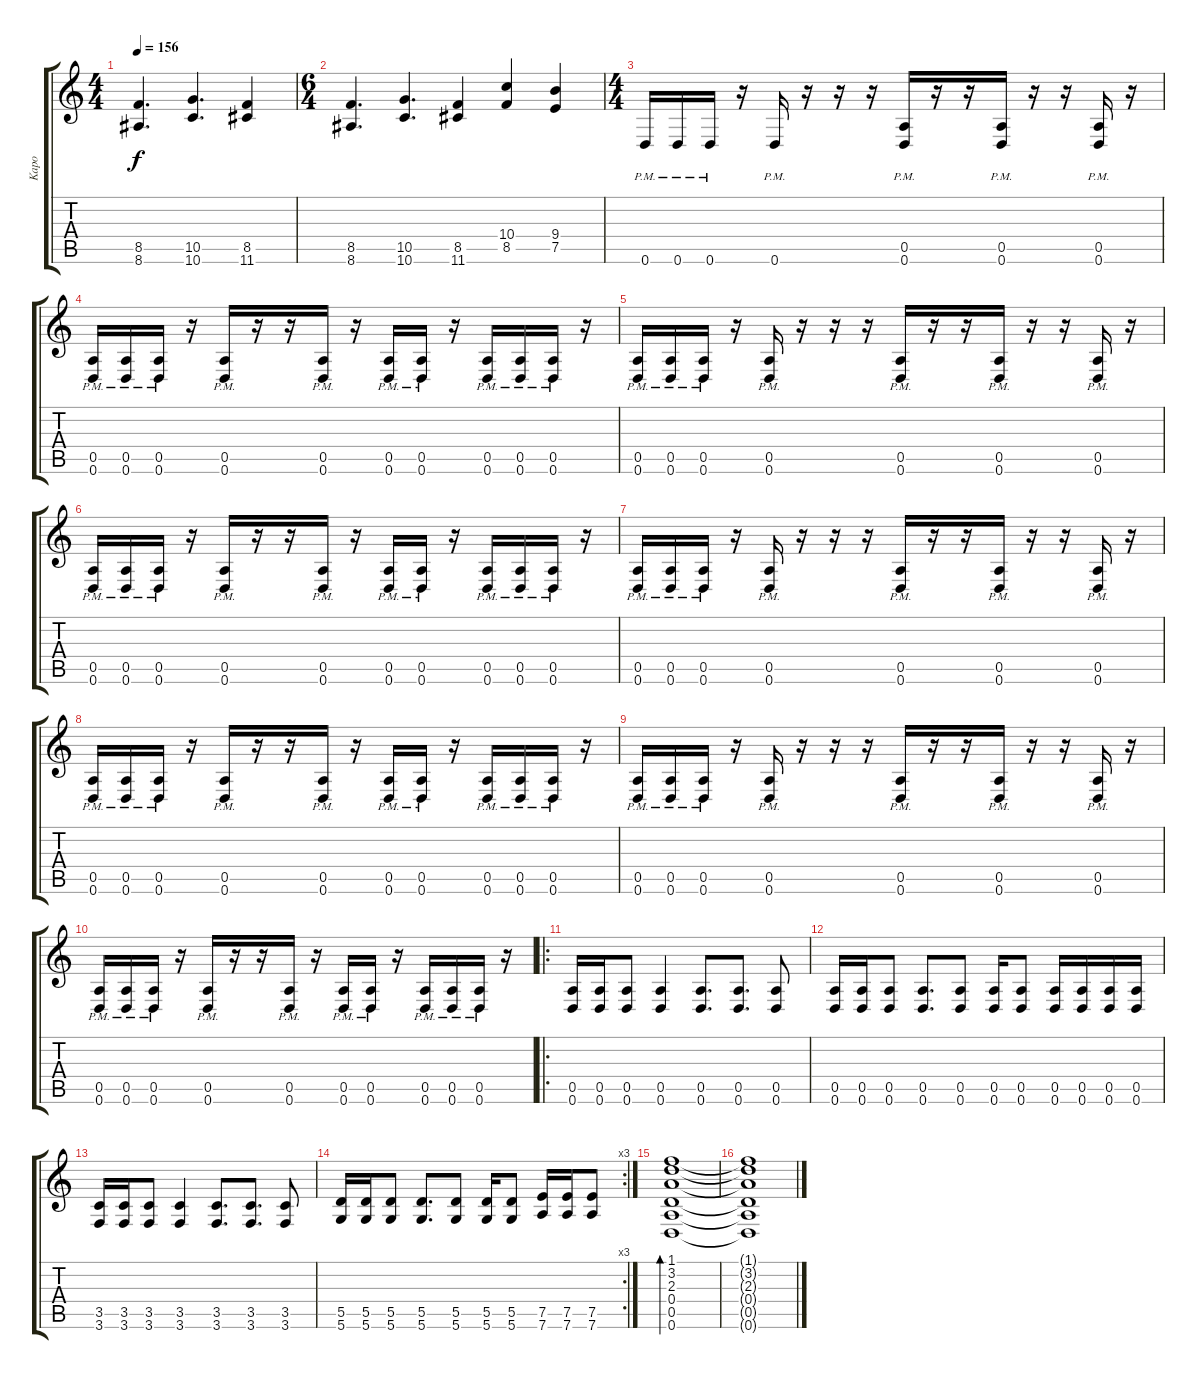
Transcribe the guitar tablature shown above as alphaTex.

\track ("Kapo" "Kapo") {instrument distortionguitar}
\staff {score tabs}
\tuning (E4 B3 G3 D3 A2 D2) {hide}
\ts (4 4)
\tempo 156
\clef g2
\ks c
(8.5 8.6).4{d dy f} (10.5 10.6).4{d} (8.5 11.6).4 |
\ts (6 4)
(8.5 8.6).4{d} (10.5 10.6).4{d} (8.5 11.6).4 (10.4 8.5).4 (9.4 7.5).4 |
\ts (4 4)
0.6{pm}.16{volume 10} 0.6{pm}.16 0.6{pm}.16 r.16 0.6{pm}.16 r.16 r.16 r.16 (0.5{pm} 0.6{pm}).16 r.16 r.16 (0.5{pm} 0.6{pm}).16 r.16 r.16 (0.5{pm} 0.6{pm}).16 r.16 |
(0.5{pm} 0.6{pm}).16 (0.5{pm} 0.6{pm}).16 (0.5{pm} 0.6{pm}).16 r.16 (0.5{pm} 0.6{pm}).16 r.16 r.16 (0.5{pm} 0.6{pm}).16 r.16 (0.5{pm} 0.6{pm}).16 (0.5{pm} 0.6{pm}).16 r.16 (0.5{pm} 0.6{pm}).16 (0.5{pm} 0.6{pm}).16 (0.5{pm} 0.6{pm}).16 r.16 |
(0.5{pm} 0.6{pm}).16 (0.5{pm} 0.6{pm}).16 (0.5{pm} 0.6{pm}).16 r.16 (0.5{pm} 0.6{pm}).16 r.16 r.16 r.16 (0.5{pm} 0.6{pm}).16 r.16 r.16 (0.5{pm} 0.6{pm}).16 r.16 r.16 (0.5{pm} 0.6{pm}).16 r.16 |
(0.5{pm} 0.6{pm}).16 (0.5{pm} 0.6{pm}).16 (0.5{pm} 0.6{pm}).16 r.16 (0.5{pm} 0.6{pm}).16 r.16 r.16 (0.5{pm} 0.6{pm}).16 r.16 (0.5{pm} 0.6{pm}).16 (0.5{pm} 0.6{pm}).16 r.16 (0.5{pm} 0.6{pm}).16 (0.5{pm} 0.6{pm}).16 (0.5{pm} 0.6{pm}).16 r.16 |
(0.5{pm} 0.6{pm}).16 (0.5{pm} 0.6{pm}).16 (0.5{pm} 0.6{pm}).16 r.16 (0.5{pm} 0.6{pm}).16 r.16 r.16 r.16 (0.5{pm} 0.6{pm}).16 r.16 r.16 (0.5{pm} 0.6{pm}).16 r.16 r.16 (0.5{pm} 0.6{pm}).16 r.16 |
(0.5{pm} 0.6{pm}).16 (0.5{pm} 0.6{pm}).16 (0.5{pm} 0.6{pm}).16 r.16 (0.5{pm} 0.6{pm}).16 r.16 r.16 (0.5{pm} 0.6{pm}).16 r.16 (0.5{pm} 0.6{pm}).16 (0.5{pm} 0.6{pm}).16 r.16 (0.5{pm} 0.6{pm}).16 (0.5{pm} 0.6{pm}).16 (0.5{pm} 0.6{pm}).16 r.16 |
(0.5{pm} 0.6{pm}).16 (0.5{pm} 0.6{pm}).16 (0.5{pm} 0.6{pm}).16 r.16 (0.5{pm} 0.6{pm}).16 r.16 r.16 r.16 (0.5{pm} 0.6{pm}).16 r.16 r.16 (0.5{pm} 0.6{pm}).16 r.16 r.16 (0.5{pm} 0.6{pm}).16 r.16 |
(0.5{pm} 0.6{pm}).16 (0.5{pm} 0.6{pm}).16 (0.5{pm} 0.6{pm}).16 r.16 (0.5{pm} 0.6{pm}).16 r.16 r.16 (0.5{pm} 0.6{pm}).16 r.16 (0.5{pm} 0.6{pm}).16 (0.5{pm} 0.6{pm}).16 r.16 (0.5{pm} 0.6{pm}).16 (0.5{pm} 0.6{pm}).16 (0.5{pm} 0.6{pm}).16 r.16 |
\ro
(0.5 0.6).16 (0.5 0.6).16 (0.5 0.6).8 (0.5 0.6).4 (0.5 0.6).8{d} (0.5 0.6).8{d} (0.5 0.6).8 |
(0.5 0.6).16 (0.5 0.6).16 (0.5 0.6).8 (0.5 0.6).8{d} (0.5 0.6).8 (0.5 0.6).16 (0.5 0.6).8 (0.5 0.6).16 (0.5 0.6).16 (0.5 0.6).16 (0.5 0.6).16 |
(3.5 3.6).16 (3.5 3.6).16 (3.5 3.6).8 (3.5 3.6).4 (3.5 3.6).8{d} (3.5 3.6).8{d} (3.5 3.6).8 |
\rc 3
(5.5 5.6).16 (5.5 5.6).16 (5.5 5.6).8 (5.5 5.6).8{d} (5.5 5.6).8 (5.5 5.6).16 (5.5 5.6).8 (7.5 7.6).16 (7.5 7.6).16 (7.5 7.6).8 |
(1.1 3.2 2.3 0.4 0.5 0.6).1{bd 480} |
(1.1{t} 3.2{t} 2.3{t} 0.4{t} 0.5{t} 0.6{t}).1
